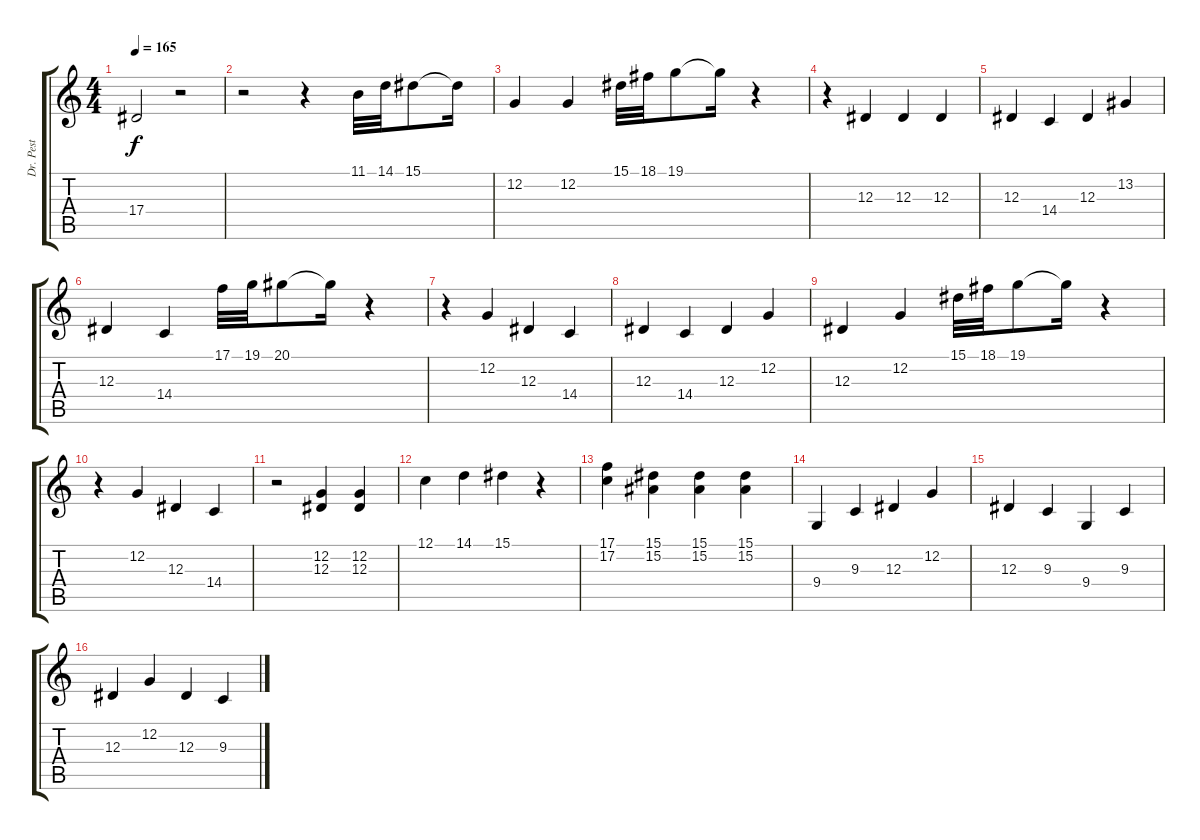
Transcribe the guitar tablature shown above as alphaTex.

\track ("Dr. Pest" "Dr. Pest") {instrument brightacousticpiano}
\staff {score tabs}
\tuning (C4 G3 Eb3 Bb2 F2 C2) {hide}
\ts (4 4)
\tempo 165
\clef g2
\ks c
17.4.2{dy f} r.2 |
r.2 r.4 11.1.32 14.1.32 15.1.8 15.1{t}.16 |
12.2.4 12.2.4 15.1.32 18.1.32 19.1.8 19.1{t}.16 r.4 |
r.4 12.3.4 12.3.4 12.3.4 |
12.3.4 14.4.4 12.3.4 13.2.4 |
12.3.4 14.4.4 17.1.32 19.1.32 20.1.8 20.1{t}.16 r.4 |
r.4 12.2.4 12.3.4 14.4.4 |
12.3.4 14.4.4 12.3.4 12.2.4 |
12.3.4 12.2.4 15.1.32 18.1.32 19.1.8 19.1{t}.16 r.4 |
r.4 12.2.4 12.3.4 14.4.4 |
r.2 (12.2 12.3).4 (12.2 12.3).4 |
12.1.4 14.1.4 15.1.4 r.4 |
(17.1 17.2).4 (15.1 15.2).4 (15.1 15.2).4 (15.1 15.2).4 |
9.4.4 9.3.4 12.3.4 12.2.4 |
12.3.4 9.3.4 9.4.4 9.3.4 |
12.3.4 12.2.4 12.3.4 9.3.4
